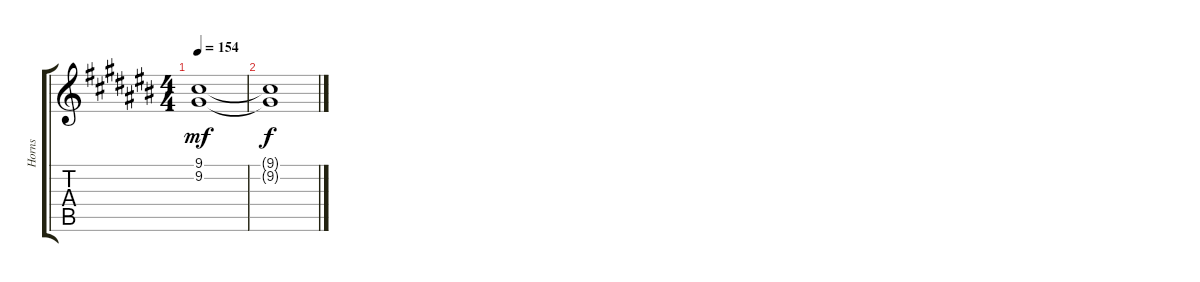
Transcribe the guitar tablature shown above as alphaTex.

\track ("Horns" "Horns") {instrument englishhorn}
\staff {score tabs}
\tuning (E4 B3 G3 D3 A2 E2) {hide}
\ts (4 4)
\tempo 154
\clef g2
\ks a#minor
(9.1 9.2).1{dy mf} |
(9.1{t} 9.2{t}).1{dy f}
